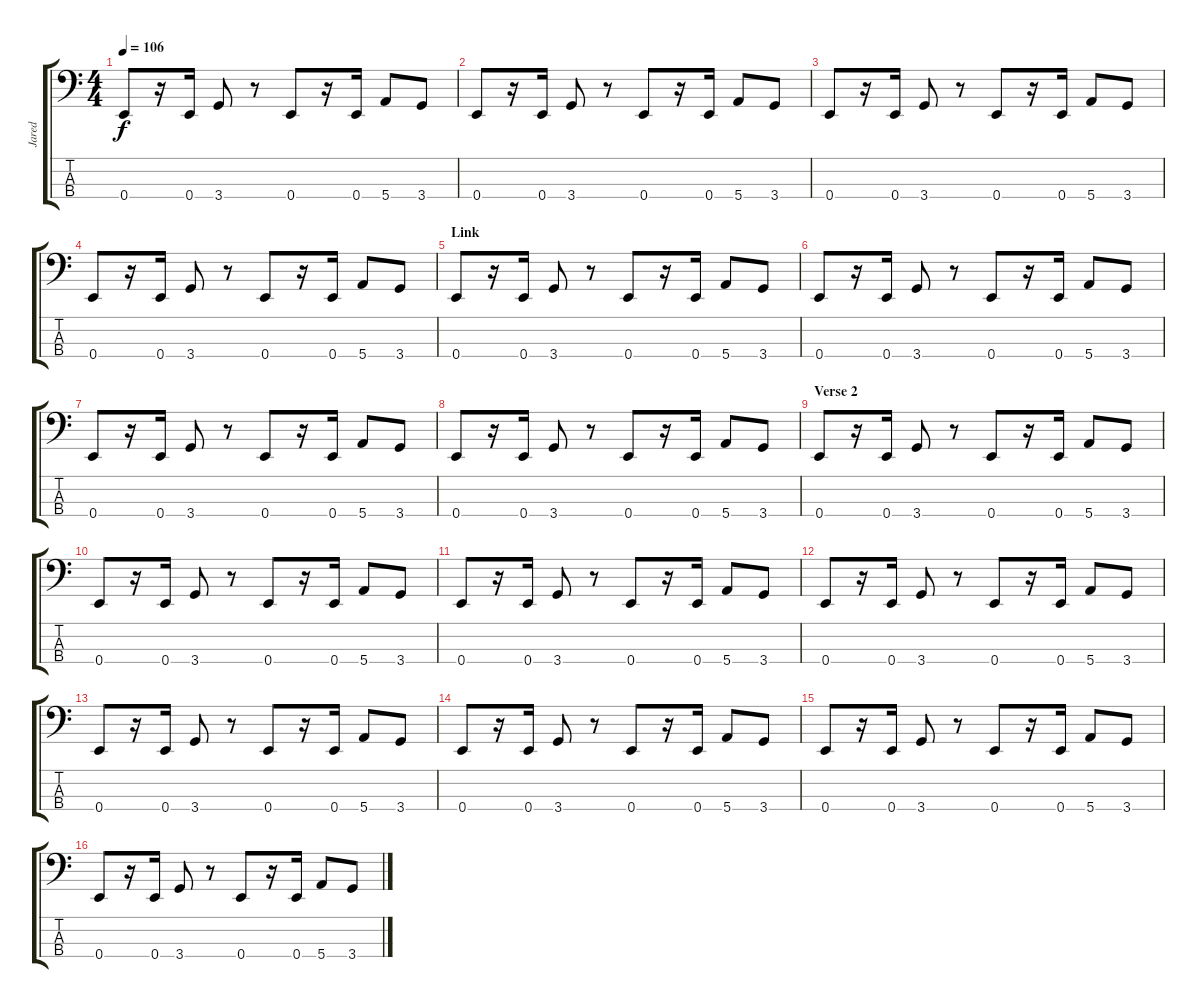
\track ("Jared" "Jared") {instrument electricbassfinger}
\staff {score tabs}
\tuning (G2 D2 A1 E1) {hide}
\ts (4 4)
\tempo 106
\clef f4
\ks c
0.4.8{dy f} r.16 0.4.16 3.4.8 r.8 0.4.8 r.16 0.4.16 5.4.8 3.4.8 |
0.4.8 r.16 0.4.16 3.4.8 r.8 0.4.8 r.16 0.4.16 5.4.8 3.4.8 |
0.4.8 r.16 0.4.16 3.4.8 r.8 0.4.8 r.16 0.4.16 5.4.8 3.4.8 |
0.4.8 r.16 0.4.16 3.4.8 r.8 0.4.8 r.16 0.4.16 5.4.8 3.4.8 |
\section ("" "Link")
0.4.8 r.16 0.4.16 3.4.8 r.8 0.4.8 r.16 0.4.16 5.4.8 3.4.8 |
0.4.8 r.16 0.4.16 3.4.8 r.8 0.4.8 r.16 0.4.16 5.4.8 3.4.8 |
0.4.8 r.16 0.4.16 3.4.8 r.8 0.4.8 r.16 0.4.16 5.4.8 3.4.8 |
0.4.8 r.16 0.4.16 3.4.8 r.8 0.4.8 r.16 0.4.16 5.4.8 3.4.8 |
\section ("" "Verse 2")
0.4.8 r.16 0.4.16 3.4.8 r.8 0.4.8 r.16 0.4.16 5.4.8 3.4.8 |
0.4.8 r.16 0.4.16 3.4.8 r.8 0.4.8 r.16 0.4.16 5.4.8 3.4.8 |
0.4.8 r.16 0.4.16 3.4.8 r.8 0.4.8 r.16 0.4.16 5.4.8 3.4.8 |
0.4.8 r.16 0.4.16 3.4.8 r.8 0.4.8 r.16 0.4.16 5.4.8 3.4.8 |
0.4.8 r.16 0.4.16 3.4.8 r.8 0.4.8 r.16 0.4.16 5.4.8 3.4.8 |
0.4.8 r.16 0.4.16 3.4.8 r.8 0.4.8 r.16 0.4.16 5.4.8 3.4.8 |
0.4.8 r.16 0.4.16 3.4.8 r.8 0.4.8 r.16 0.4.16 5.4.8 3.4.8 |
0.4.8 r.16 0.4.16 3.4.8 r.8 0.4.8 r.16 0.4.16 5.4.8 3.4.8
